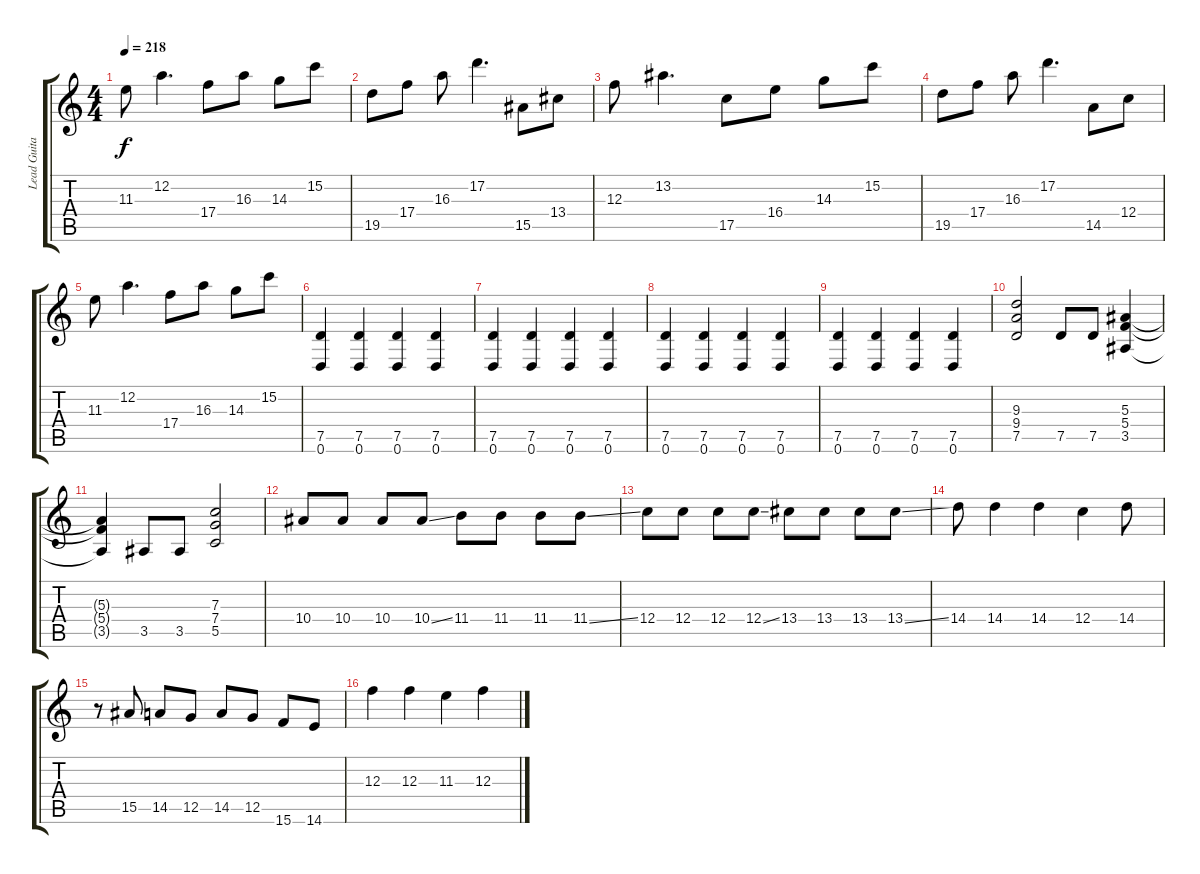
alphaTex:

\track ("Lead Guitar" "Lead Guita") {instrument distortionguitar}
\staff {score tabs}
\tuning (D4 A3 F3 C3 G2 D2) {hide}
\ts (4 4)
\tempo 218
\clef g2
\ks c
11.3.8{dy f} 12.2.4{d} 17.4.8 16.3.8 14.3.8 15.2.8 |
19.5.8 17.4.8 16.3.8 17.2.4{d} 15.5.8 13.4.8 |
12.3.8 13.2.4{d} 17.5.8 16.4.8 14.3.8 15.2.8 |
19.5.8 17.4.8 16.3.8 17.2.4{d} 14.5.8 12.4.8 |
11.3.8 12.2.4{d} 17.4.8 16.3.8 14.3.8 15.2.8 |
(7.5 0.6).4 (7.5 0.6).4 (7.5 0.6).4 (7.5 0.6).4 |
(7.5 0.6).4 (7.5 0.6).4 (7.5 0.6).4 (7.5 0.6).4 |
(7.5 0.6).4 (7.5 0.6).4 (7.5 0.6).4 (7.5 0.6).4 |
(7.5 0.6).4 (7.5 0.6).4 (7.5 0.6).4 (7.5 0.6).4 |
(9.3 9.4 7.5).2 7.5.8 7.5.8 (5.3 5.4 3.5).4 |
(5.3{t} 5.4{t} 3.5{t}).4 3.5.8 3.5.8 (7.3 7.4 5.5).2 |
10.4.8 10.4.8 10.4.8 10.4{ss}.8 11.4.8 11.4.8 11.4.8 11.4{ss}.8 |
12.4.8 12.4.8 12.4.8 12.4{ss}.8 13.4.8 13.4.8 13.4.8 13.4{ss}.8 |
14.4.8 14.4.4 14.4.4 12.4.4 14.4.8 |
r.8 15.5.8 14.5.8 12.5.8 14.5.8 12.5.8 15.6.8 14.6.8 |
12.3.4 12.3.4 11.3.4 12.3.4
